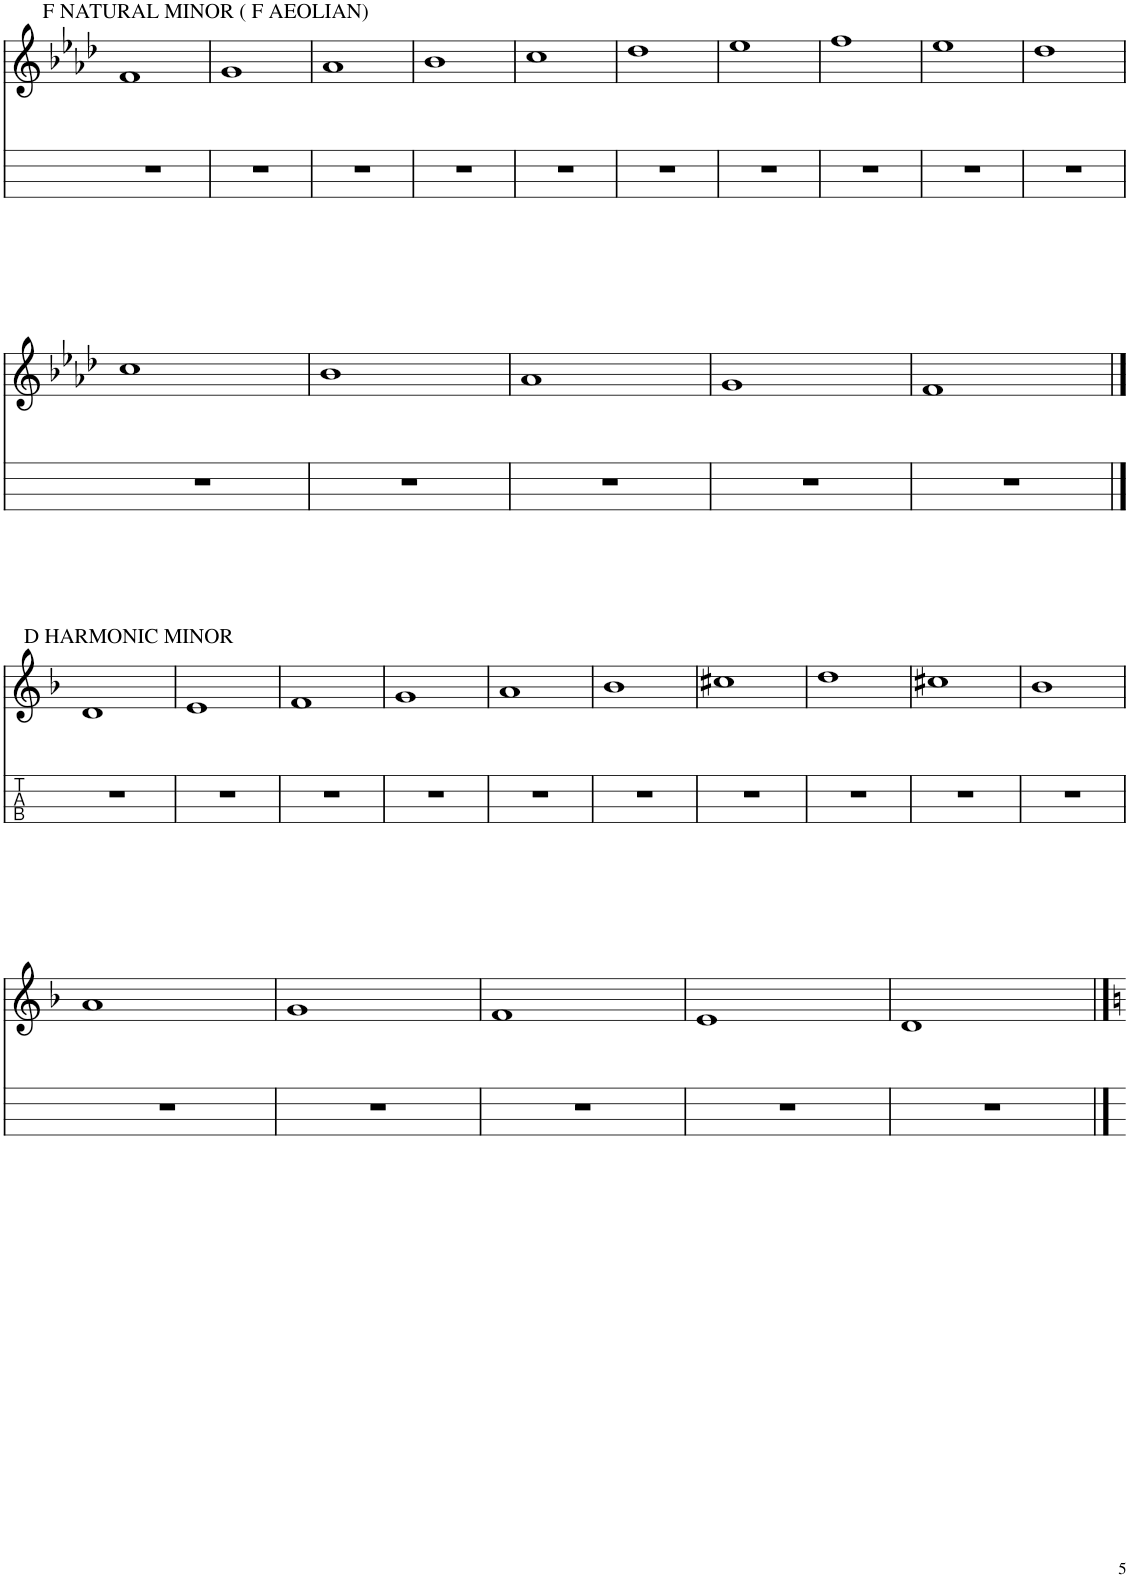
**kern	**kern
*part2	*part1
*staff2	*staff1
*I"Ukulele (Tablature)	*I"Ukulele
!!LO:PB:g=z
*	*clefG2
*k[b-e-a-d-]	*k[b-e-a-d-]
*M4/4	*M4/4
=16	=16
!	!LO:TX:a:t=F NATURAL MINOR ( F AEOLIAN)
1r	1f
=17	=17
1r	1g
=18	=18
1r	1a-
=19	=19
1r	1b-
=20	=20
1r	1cc
=21	=21
1r	1dd-
=22	=22
1r	1ee-
=23	=23
1r	1ff
=24	=24
1r	1ee-
=25	=25
1r	1dd-
!!LO:LB:g=z
=26	=26
1r	1cc
=27	=27
1r	1b-
=28	=28
1r	1a-
=29	=29
1r	1g
=30	=30
1r	1f
!!LO:LB:g=z
==1	==1
*stria4	*
*k[b-]	*k[b-]
!	!LO:TX:a:t=D HARMONIC MINOR
1r	1d
=2	=2
1r	1e
=3	=3
1r	1f
=4	=4
1r	1g
=5	=5
1r	1a
=6	=6
1r	1b-
=7	=7
1r	1cc#X
=8	=8
1r	1dd
=9	=9
1r	1cc#X
=10	=10
1r	1b-
!!LO:LB:g=z
=11	=11
1r	1a
=12	=12
1r	1g
=13	=13
1r	1f
=14	=14
1r	1e
=15	=15
1r	1d
==	==
*-	*-
